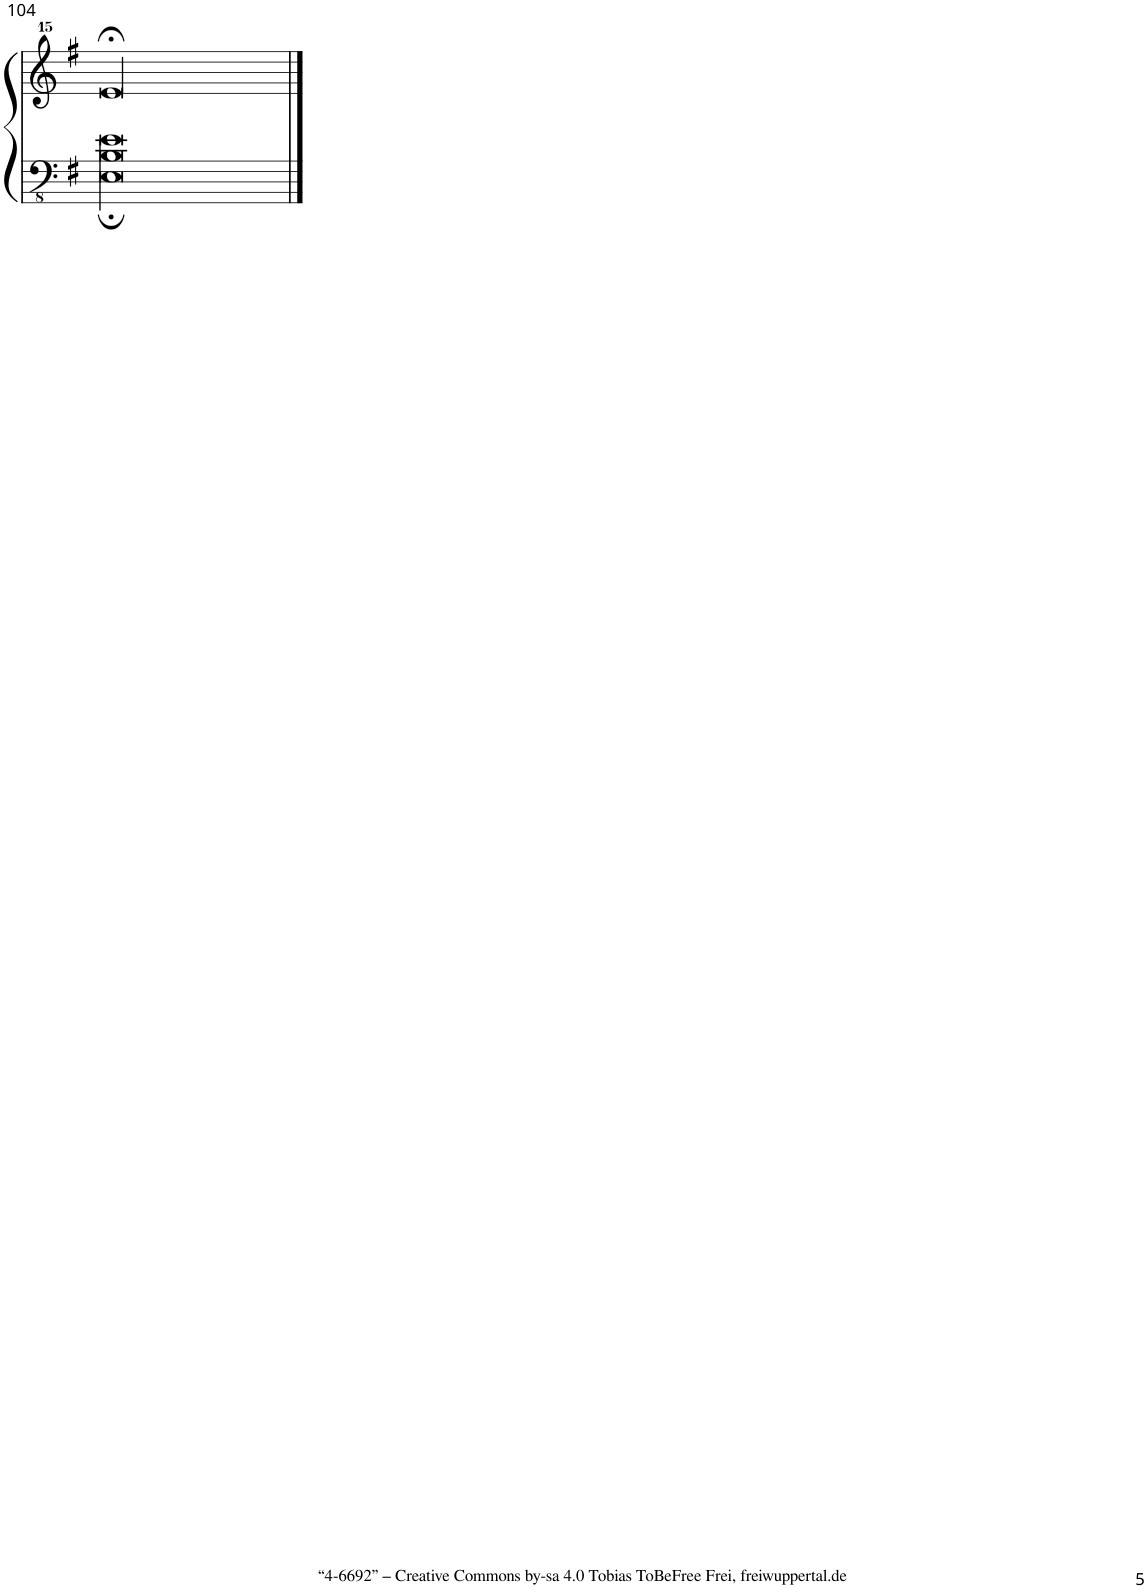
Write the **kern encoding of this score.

**kern	**kern
*part1	*part1
*staff2	*staff1
*I"Piano	*
*I'Pno.	*
!!LO:PB:g=z
*clefFv4	*clefG^^2
*k[f#]	*k[f#]
*M4/4	*M4/4
=104	=104
[1EE\ [1BB\ [1E\	[1eee/
0.ryy	0.ryy
==105	==105
1EE\_ 1BB\_ 1E\_	1eee/_
=106	=106
1EE\_ 1BB\_ 1E\_	1eee/_
=107	=107
1EE\]; 1BB\]; 1E\];	1eee;</]
=	=
*-	*-
